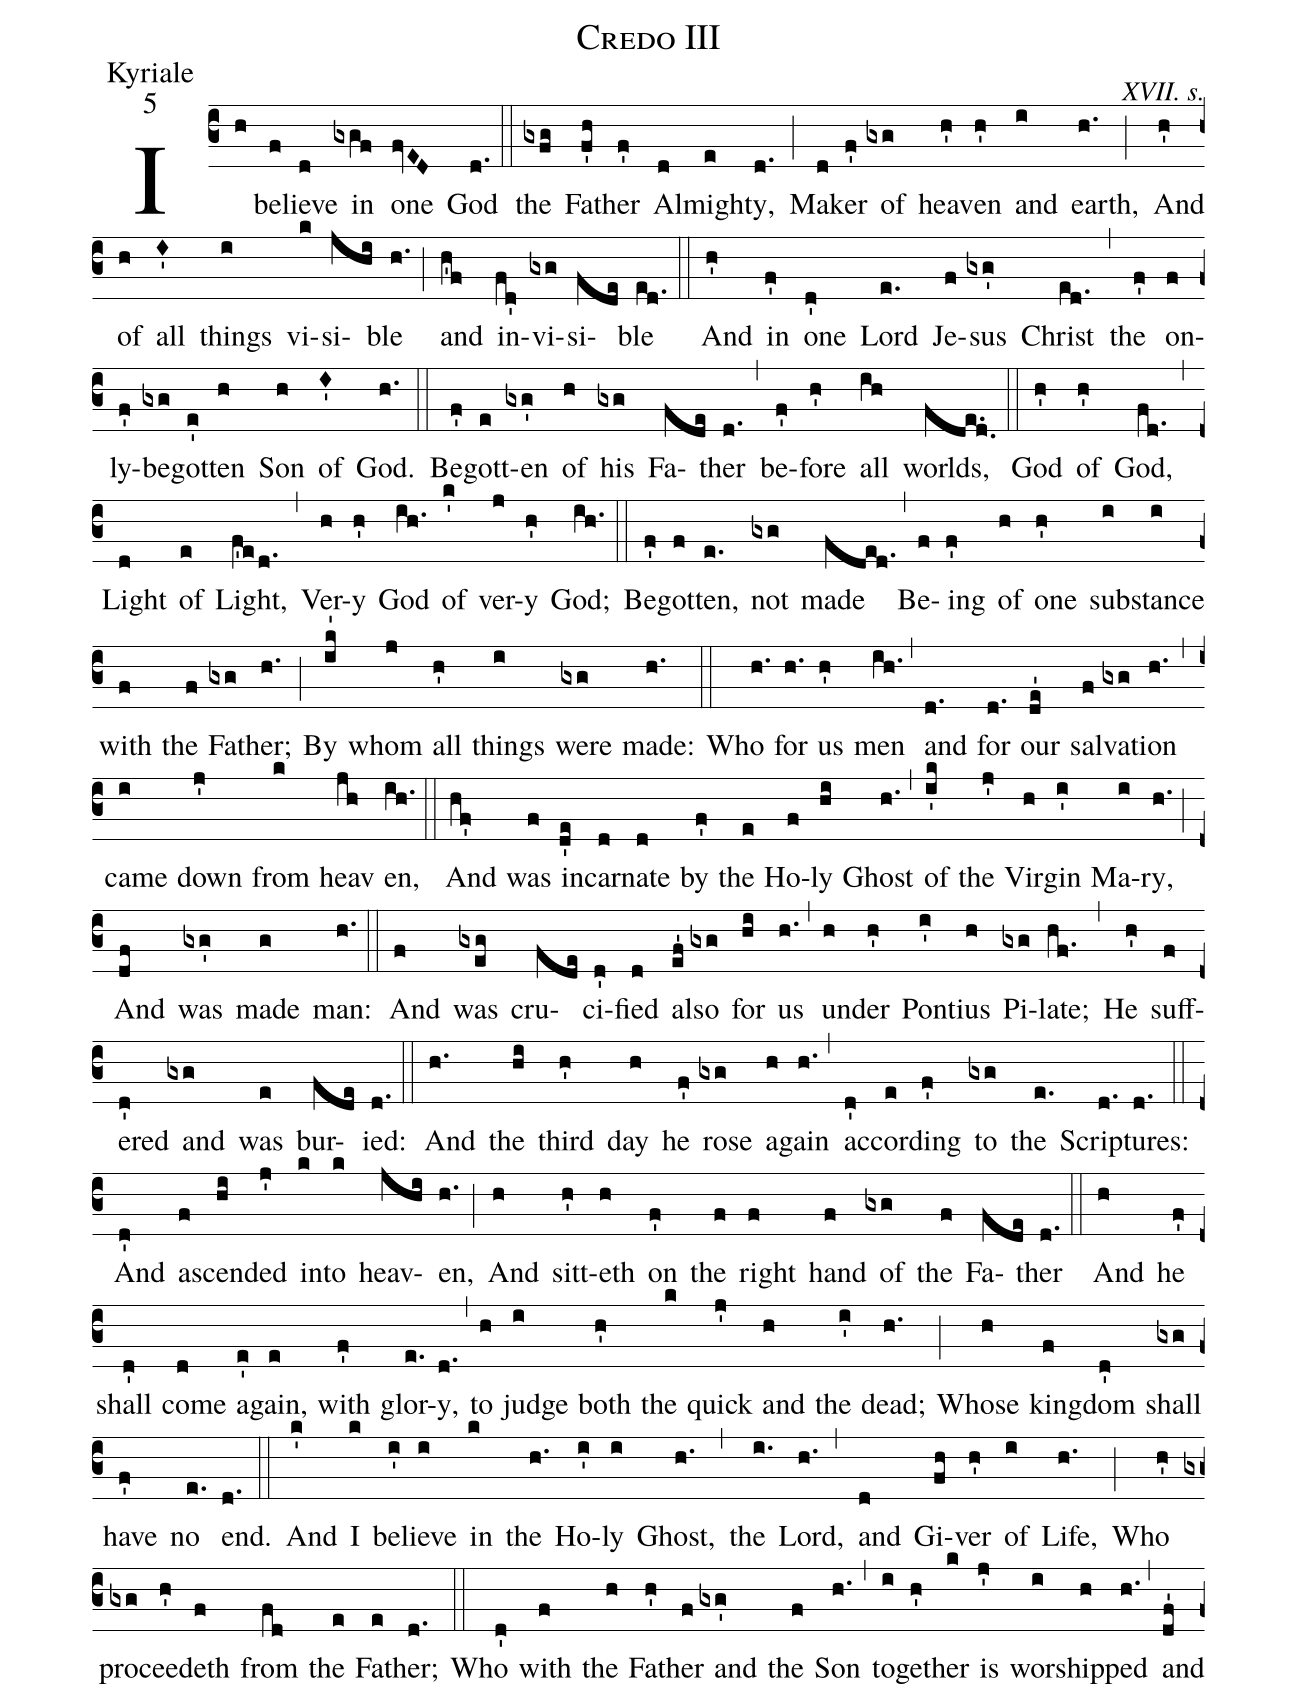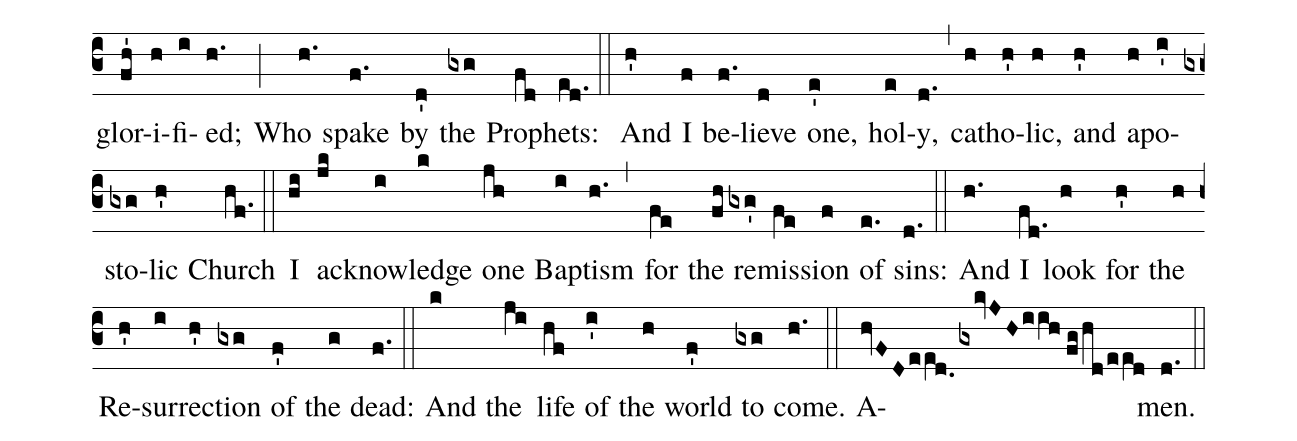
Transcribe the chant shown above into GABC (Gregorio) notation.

name:Credo III;
office-part:Kyriale;
mode:5;
commentary:XVII. s.;
%%
(c3) I(h) be(f)lieve(d) in(gxgf) one(fvED) God(d.) (::) the(gxfg) Fa(f'h)ther(f') Al(d)might(e)y,(d.) (;)

Mak(d)er(f') of(gxg) heav(h')en(h') and(i) earth,(h.) (;)

And(h') of(h) all(I') things(i) vi(k)si(jhi)ble(h.) (;)

and(h'f) in(fd')vi(gxg)si(fde)ble(ed.) (::)

And(h') in(f') one(d') Lord(e.) Je(f)sus(gxg') Christ(ed.) (,)

the(f') on(f)ly-(f')be(gxg)go(e')tten(h) Son(h) of(I') God.(h.) (::)

Be(f')gott(e)en(gxg') of(h) his(gxg) Fa(fde)ther(d.) (,)

be(f')fore(h') all(ih) worlds,(fde.d.) (::)

God(h') of(h') God,(fd.) (,)

Light(d) of(e) Light,(f'ed.) (,)

Ver(h)y(h') God(ih.) of(k') ver(j)y(h') God;(ih.) (::)

Be(f')gott(f)en,(e.) not(gxg) made(fded.) (,)

Be(f)ing(f') of(h) one(h') sub(i)stance(i) with(f) the(f) Fa(gxg)ther;(h.)(;)

By(ik') whom(j) all(h') things(i) were(gxg) made:(h.) (::)

Who(h.) for(h.) us(h') men(ih.) (,)

and(d.) for(d.) our(de') sal(f)va(gxg)tion(h.) (,)

came(i) down(j') from(k) heav(jh) en,(ih.) (::)

And(hf') was(f) in(d'e)car(d)nate(d) by(f') the(e) Ho(f)ly(hi) Ghost(h.) (,)

of(i'k) the(j') Vir(h)gin(i') Ma(i)ry,(h.) (;)

And(df) was(gxg') made(g) man:(h.) (::)

And(f) was(gxeg) cru(fde)ci(d')fied(d) al(ef')so(gxg) for(hi) us(h.) (,)

un(h)der(h') Pon(i')tius(h) Pi(gxg)late;(hf.) (,)

He(h') suff(f)ered(d') and(gxg) was(e) bur(fde)ied:(d.) (::)

And(h.) the(hi) third(h') day(h) he(f') rose(gxg) a(h)gain(h.) (,)

a(d')ccord(e)ing(f') to(gxg) the(e.) Scrip(d.)tures:(d.) (::)

And(d') a(f)scend(hi)ed(j') in(k)to(k) heav(jhi)en,(h.) (;)

And(h) sitt(h')eth(h) on(f') the(f) right(f) hand(f) of(gxg) the(f) Fa(fde)ther(d.) (::)

And(h) he(f') shall(d') come(d) a(e')gain,(e) with(f') glor(e.)y,(d.) (,)

to(h) judge(i) both(h') the(k) quick(j') and(h) the(i') dead;(h.) (;)

Whose(h) king(f)dom(d') shall(gxg) have(f') no(e.) end.(d.) (::)

And(k') I(k) be(i')lieve(i) in(k) the(h.) Ho(i')ly(i) Ghost,(h.) (,)

the(i.) Lord,(h.) (,)

and(d) Gi(fh)ver(h') of(i) Life,(h.) (;)

Who(h') pro(gxg)ceed(h')eth(f) from(fd) the(e) Fa(e)ther;(d.) (::)

Who(d') with(f) the(h) Fa(h')ther(f) and(gxg') the(f) Son(h.) (,)

to(i)geth(h')er(k) is(j') wor(i)shipp(h)ed(h.) (,)

and(df') glor(fh')i(h)fi(i)ed;(h.) (;)

Who(h.) spake(f.) by(d') the(gxg) Proph(fd)ets:(ed.) (::)

And(h') I(f) be(f.)lieve(d) one,(e') hol(e)y,(d.) (,)

ca(h)tho(h')lic,(h) and(h') a(h)po(i')sto(gxg)lic(h') Church(hf.) (::)

I(hi) ac(jk)know(i)ledge(k) one(jh) Bap(i)tism(h.) (,)

for(fe) the(fh) re(gxg')mi(fe)ssion(f) of(e.) sins:(d.) (::)

And(h.) I(fd.) look(h) for(h') the(h) Re(h')surr(i)e(h')ction(gxg) of(f') the(g) dead:(f.) (::)

And(k) the(ji) life(hf) of(i') the(h) world(f') to(gxg) come.(h.) (::)

A(hvFDee[ll:1]d.0gxkvJHiih//fg/hd/ee[ll:1]d)men.(d.) (::)
